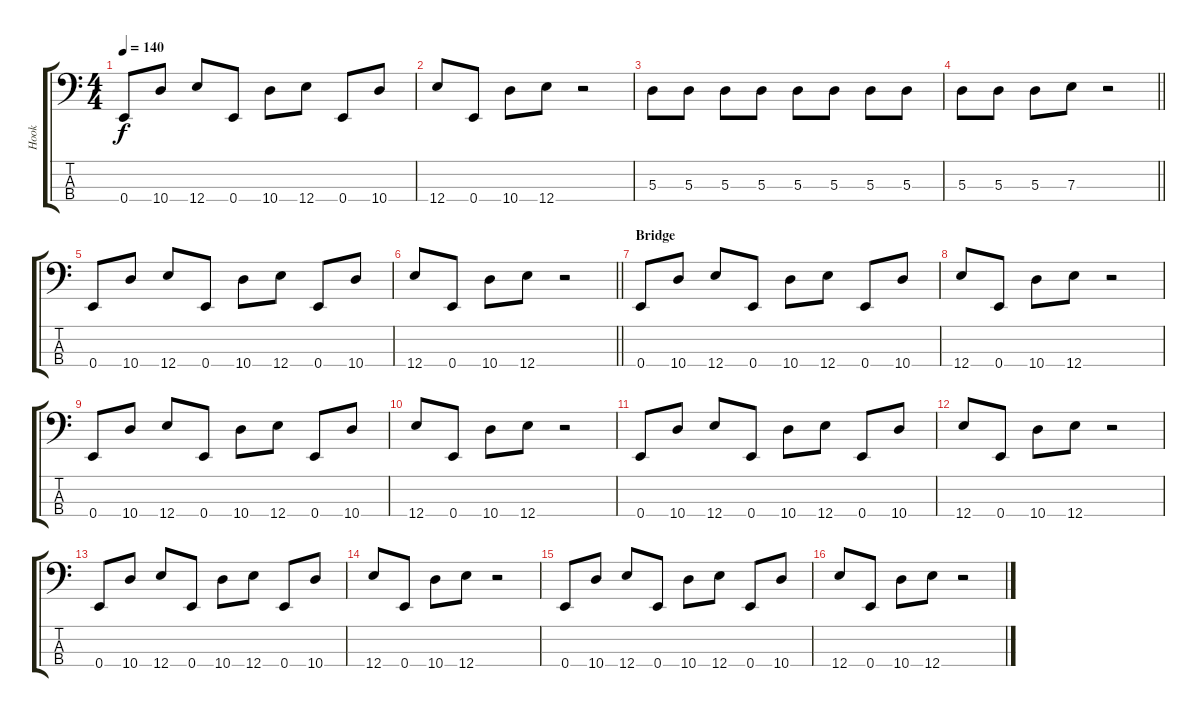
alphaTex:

\track ("Hook" "Hook") {instrument electricbassfinger}
\staff {score tabs}
\tuning (G2 D2 A1 E1) {hide}
\ts (4 4)
\tempo 140
\clef f4
\ks c
0.4.8{dy f} 10.4.8 12.4.8 0.4.8 10.4.8 12.4.8 0.4.8 10.4.8 |
12.4.8 0.4.8 10.4.8 12.4.8 r.2 |
5.3.8 5.3.8 5.3.8 5.3.8 5.3.8 5.3.8 5.3.8 5.3.8 |
\barLineRight lightlight
5.3.8 5.3.8 5.3.8 7.3.8 r.2 |
0.4.8 10.4.8 12.4.8 0.4.8 10.4.8 12.4.8 0.4.8 10.4.8 |
\barLineRight lightlight
12.4.8 0.4.8 10.4.8 12.4.8 r.2 |
\section ("" "Bridge")
0.4.8 10.4.8 12.4.8 0.4.8 10.4.8 12.4.8 0.4.8 10.4.8 |
12.4.8 0.4.8 10.4.8 12.4.8 r.2 |
0.4.8 10.4.8 12.4.8 0.4.8 10.4.8 12.4.8 0.4.8 10.4.8 |
12.4.8 0.4.8 10.4.8 12.4.8 r.2 |
0.4.8 10.4.8 12.4.8 0.4.8 10.4.8 12.4.8 0.4.8 10.4.8 |
12.4.8 0.4.8 10.4.8 12.4.8 r.2 |
0.4.8 10.4.8 12.4.8 0.4.8 10.4.8 12.4.8 0.4.8 10.4.8 |
12.4.8 0.4.8 10.4.8 12.4.8 r.2 |
0.4.8 10.4.8 12.4.8 0.4.8 10.4.8 12.4.8 0.4.8 10.4.8 |
12.4.8 0.4.8 10.4.8 12.4.8 r.2
